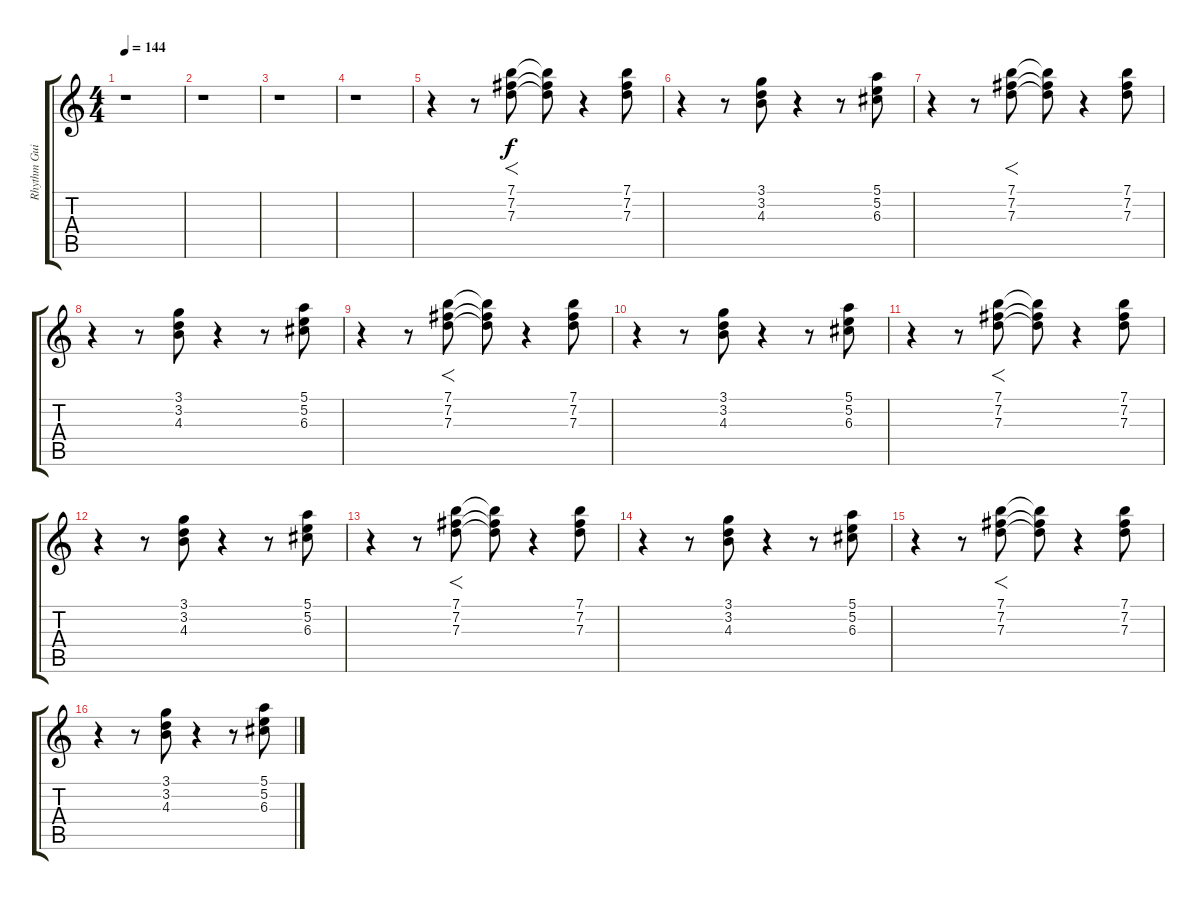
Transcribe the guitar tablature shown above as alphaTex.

\track ("Rhythm Guitar 2" "Rhythm Gui") {instrument overdrivenguitar}
\staff {score tabs}
\tuning (E4 B3 G3 D3 A2 E2) {hide}
\ts (4 4)
\tempo 144
\clef g2
\ks c
r.1{dy f} |
r.1 |
r.1 |
r.1 |
r.4 r.8 (7.1 7.2 7.3).8{f} (7.1{t} 7.2{t} 7.3{t}).8 r.4 (7.1 7.2 7.3).8 |
r.4 r.8 (3.1 3.2 4.3).8 r.4 r.8 (5.1 5.2 6.3).8 |
r.4 r.8 (7.1 7.2 7.3).8{f} (7.1{t} 7.2{t} 7.3{t}).8 r.4 (7.1 7.2 7.3).8 |
r.4 r.8 (3.1 3.2 4.3).8 r.4 r.8 (5.1 5.2 6.3).8 |
r.4 r.8 (7.1 7.2 7.3).8{f} (7.1{t} 7.2{t} 7.3{t}).8 r.4 (7.1 7.2 7.3).8 |
r.4 r.8 (3.1 3.2 4.3).8 r.4 r.8 (5.1 5.2 6.3).8 |
r.4 r.8 (7.1 7.2 7.3).8{f} (7.1{t} 7.2{t} 7.3{t}).8 r.4 (7.1 7.2 7.3).8 |
r.4 r.8 (3.1 3.2 4.3).8 r.4 r.8 (5.1 5.2 6.3).8 |
r.4 r.8 (7.1 7.2 7.3).8{f} (7.1{t} 7.2{t} 7.3{t}).8 r.4 (7.1 7.2 7.3).8 |
r.4 r.8 (3.1 3.2 4.3).8 r.4 r.8 (5.1 5.2 6.3).8 |
r.4 r.8 (7.1 7.2 7.3).8{f} (7.1{t} 7.2{t} 7.3{t}).8 r.4 (7.1 7.2 7.3).8 |
r.4 r.8 (3.1 3.2 4.3).8 r.4 r.8 (5.1 5.2 6.3).8
